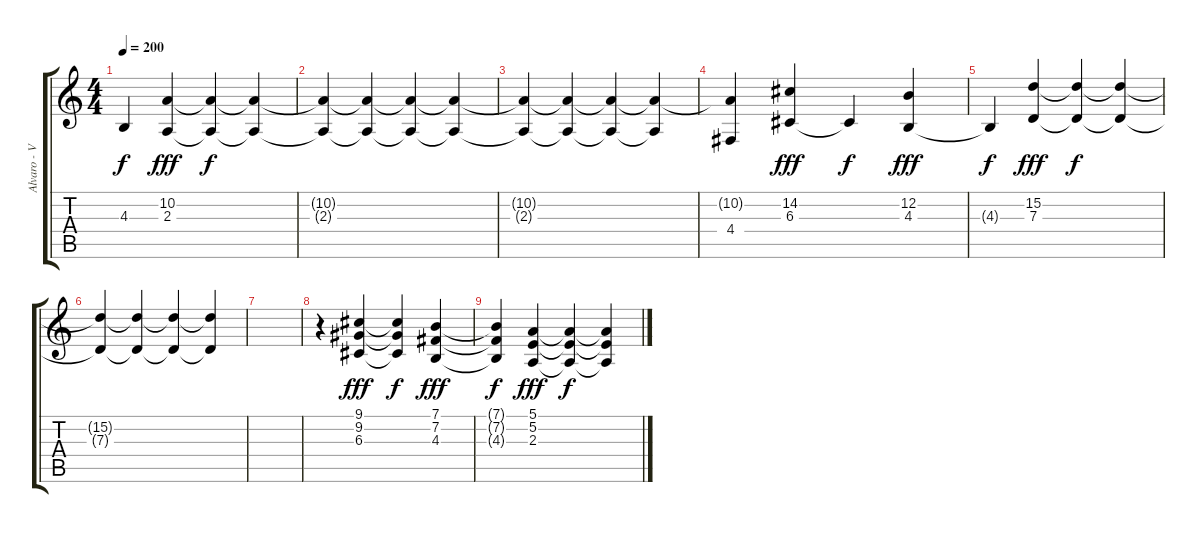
\track ("Alvaro - Voz" "Alvaro - V") {instrument lead6voice}
\staff {score tabs}
\tuning (E4 B3 G3 D3 A2 E2) {hide}
\ts (4 4)
\tempo 200
\clef g2
\ks c
4.3{t}.4{dy f} (10.2 2.3).4{dy fff} (10.2{t} 2.3{t}).4{dy f} (10.2{t} 2.3{t}).4 |
(10.2{t} 2.3{t}).4 (10.2{t} 2.3{t}).4 (10.2{t} 2.3{t}).4 (10.2{t} 2.3{t}).4 |
(10.2{t} 2.3{t}).4 (10.2{t} 2.3{t}).4 (10.2{t} 2.3{t}).4 (10.2{t} 2.3{t}).4 |
(10.2{t} 4.4).4 (14.2 6.3).4{dy fff} 6.3{t}.4{dy f} (12.2 4.3).4{dy fff} |
4.3{t}.4{dy f} (15.2 7.3).4{dy fff} (15.2{t} 7.3{t}).4{dy f} (15.2{t} 7.3{t}).4 |
(15.2{t} 7.3{t}).4 (15.2{t} 7.3{t}).4 (15.2{t} 7.3{t}).4 (15.2{t} 7.3{t}).4 |
|
r.4 (9.1 9.2 6.3).4{dy fff} (9.1{t} 9.2{t} 6.3{t}).4{dy f} (7.1 7.2 4.3).4{dy fff} |
(7.1{t} 7.2{t} 4.3{t}).4{dy f} (5.1 5.2 2.3).4{dy fff} (5.1{t} 5.2{t} 2.3{t}).4{dy f} (5.1{t} 5.2{t} 2.3{t}).4
